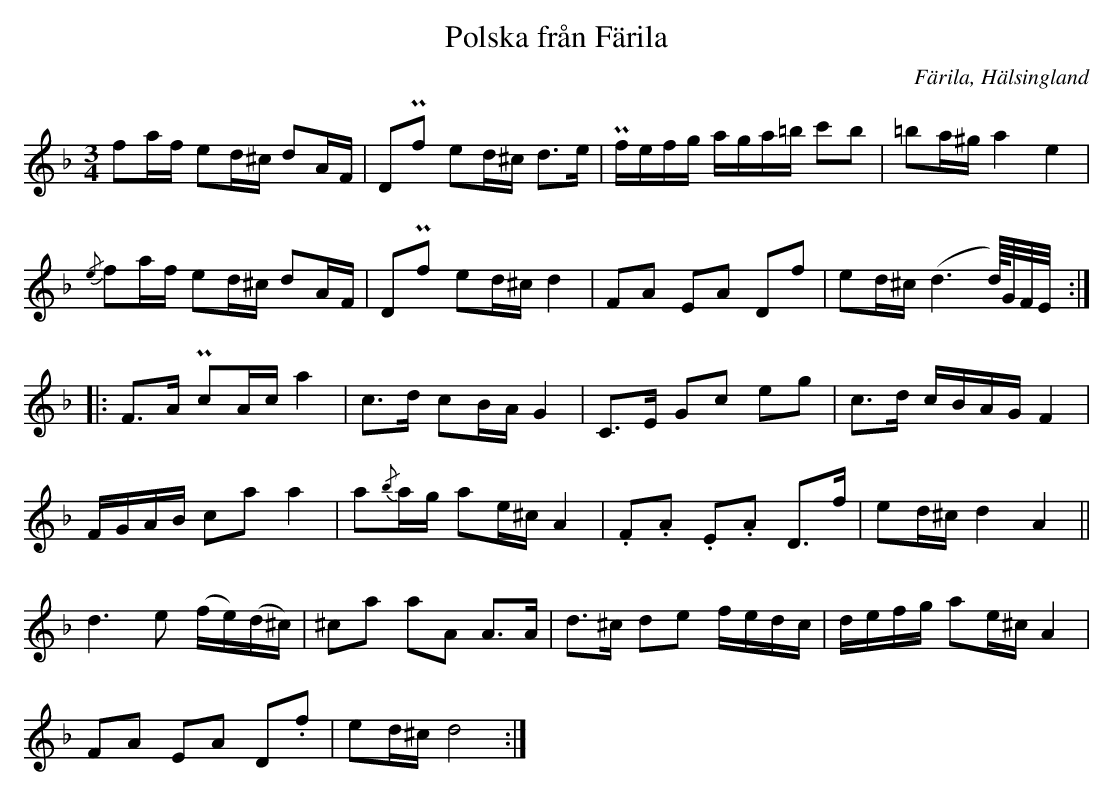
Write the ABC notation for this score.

X:1
T: Polska från Färila
O: Färila, Hälsingland
M: 3/4
L: 1/16
K: Dm
f2af e2d^c d2AF | D2Pf2 e2d^c d2>e2 | Pfefg aga=b c'2b2 | =b2a^g a4 e4 |
{/e}f2af e2d^c d2AF | D2Pf2 e2d^c d4 | F2A2 E2A2 D2f2 | e2d^c (d4>d/)G/F/E/ ::
F2>A2 Pc2Ac a4 | c2>d2 c2BA G4 | C2>E2 G2c2 e2g2 | c2>d2 cBAG F4 |
FGAB c2a2 a4 | a2{/b}ag a2e^c A4 | .F2.A2 .E2.A2 D2>f2 | e2d^c d4 A4 ||
d6e2 (fe)(d^c) | ^c2a2 a2A2 A2>A2 | d2>^c2 d2e2 fedc | defg a2e^c A4 |
F2A2 E2A2 D2.f2 | e2d^c d8 :|
